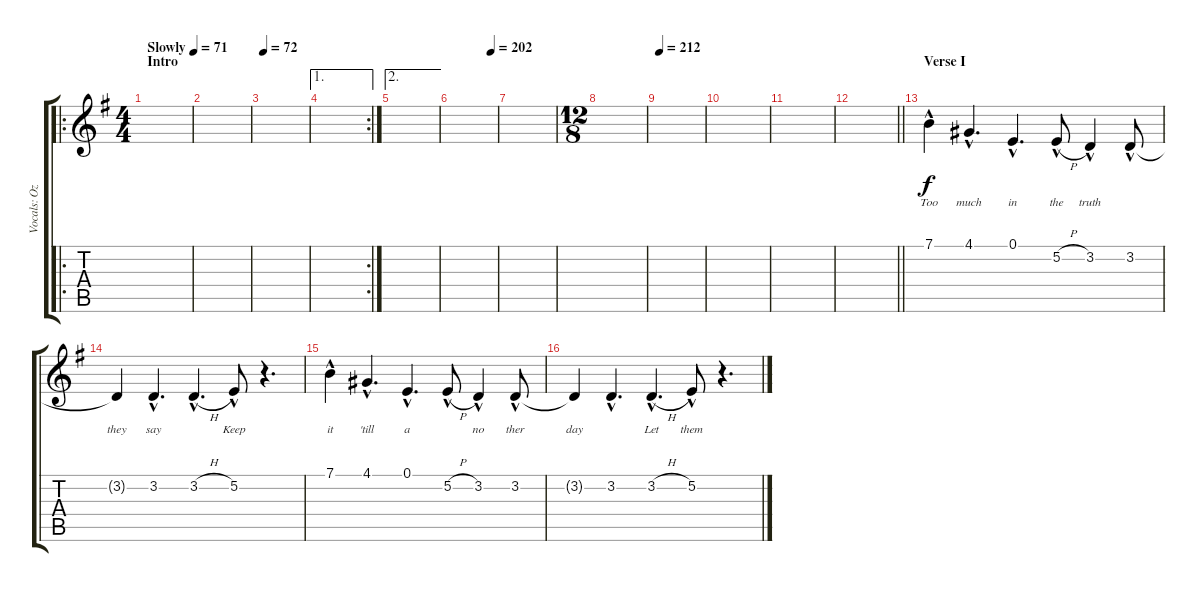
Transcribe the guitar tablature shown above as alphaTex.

\track ("Vocals: Ozzy" "Vocals: Oz") {instrument lead2sawtooth}
\staff {score tabs}
\tuning (E4 B3 G3 D3 A2 E2) {hide}
\ro
\ts (4 4)
\section ("" "Intro")
\tempo (71 "Slowly")
\clef g2
\ks g
|
|
\tempo 72
|
\ae 1
\rc 2
|
\ae 2
|
\tempo (202 0.875)
|
|
\ts (12 8)
|
\tempo 212
|
|
|
\barLineRight lightlight
|
\section ("" "Verse I")
7.1{hac}.4{lyrics (0 "Too") lyrics (1 "") lyrics (2 "") lyrics (3 "") lyrics (4 "")} 4.1{hac}.4{d lyrics (0 "much") lyrics (1 "") lyrics (2 "") lyrics (3 "") lyrics (4 "")} 0.1{hac}.4{d lyrics (0 "in") lyrics (1 "") lyrics (2 "") lyrics (3 "") lyrics (4 "")} 5.2{h hac}.8{lyrics (0 "the") lyrics (1 "") lyrics (2 "") lyrics (3 "") lyrics (4 "")} 3.2{hac}.4{lyrics (0 "truth") lyrics (1 "") lyrics (2 "") lyrics (3 "") lyrics (4 "")} 3.2{hac}.8{lyrics (0 "") lyrics (1 "") lyrics (2 "") lyrics (3 "") lyrics (4 "")} |
3.2{t}.4{lyrics (0 "they") lyrics (1 "") lyrics (2 "") lyrics (3 "") lyrics (4 "")} 3.2{hac}.4{d lyrics (0 "say") lyrics (1 "") lyrics (2 "") lyrics (3 "") lyrics (4 "")} 3.2{h hac}.4{d lyrics (0 "") lyrics (1 "") lyrics (2 "") lyrics (3 "") lyrics (4 "")} 5.2{hac}.8{lyrics (0 "Keep") lyrics (1 "") lyrics (2 "") lyrics (3 "") lyrics (4 "")} r.4{d} |
7.1{hac}.4{lyrics (0 "it") lyrics (1 "") lyrics (2 "") lyrics (3 "") lyrics (4 "")} 4.1{hac}.4{d lyrics (0 "'till") lyrics (1 "") lyrics (2 "") lyrics (3 "") lyrics (4 "")} 0.1{hac}.4{d lyrics (0 "a") lyrics (1 "") lyrics (2 "") lyrics (3 "") lyrics (4 "")} 5.2{h hac}.8{lyrics (0 "") lyrics (1 "") lyrics (2 "") lyrics (3 "") lyrics (4 "")} 3.2{hac}.4{lyrics (0 "no") lyrics (1 "") lyrics (2 "") lyrics (3 "") lyrics (4 "")} 3.2{hac}.8{lyrics (0 "ther") lyrics (1 "") lyrics (2 "") lyrics (3 "") lyrics (4 "")} |
3.2{t}.4{lyrics (0 "day") lyrics (1 "") lyrics (2 "") lyrics (3 "") lyrics (4 "")} 3.2{hac}.4{d lyrics (0 "") lyrics (1 "") lyrics (2 "") lyrics (3 "") lyrics (4 "")} 3.2{h hac}.4{d lyrics (0 "Let") lyrics (1 "") lyrics (2 "") lyrics (3 "") lyrics (4 "")} 5.2{hac}.8{lyrics (0 "them") lyrics (1 "") lyrics (2 "") lyrics (3 "") lyrics (4 "")} r.4{d}
